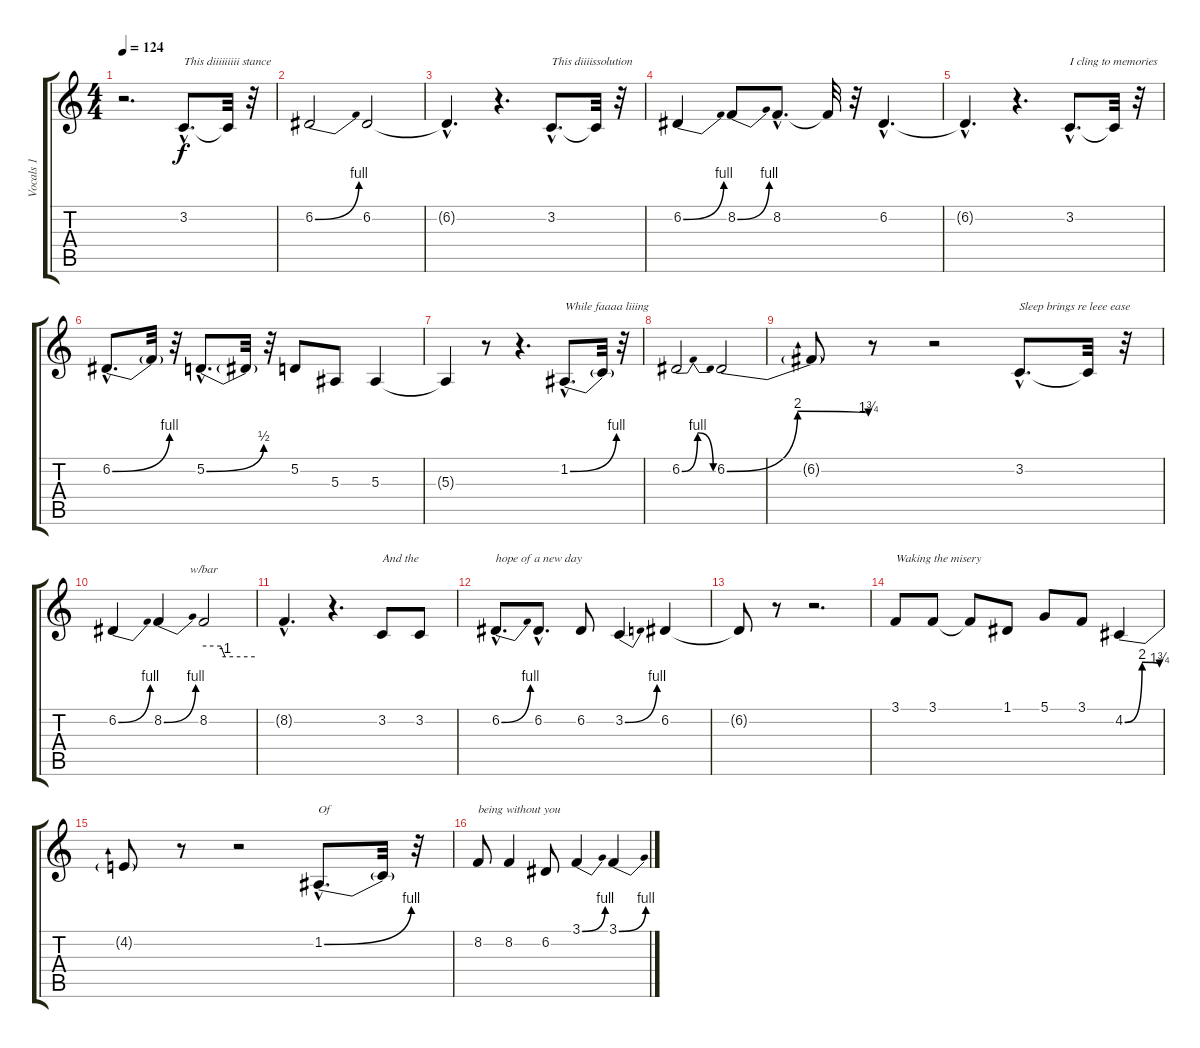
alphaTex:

\track ("Vocals 1 " "Vocals 1 ") {instrument oboe}
\staff {score tabs}
\tuning (D4 A3 F3 C3 G2 C2) {hide}
\ts (4 4)
\tempo 124
\clef g2
\ks c
r.2{d dy f} 3.2{hac}.8{d txt "This diiiiiiiii stance"} 3.2{t}.32 r.32 |
6.2{be (bend 0 0 60 4)}.2 6.2.2 |
6.2{hac t}.4{d} r.4{d} 3.2{hac}.8{d txt "This diiiissolution"} 3.2{t}.32 r.32 |
6.2{be (bend 0 0 60 4)}.4 8.2{be (bend 0 0 60 4)}.8 8.2{hac}.8{d} 8.2{t}.32 r.32 6.2{hac}.4{d} |
6.2{hac t}.4{d} r.4{d} 3.2{hac}.8{d txt "I cling to memories"} 3.2{t}.32 r.32 |
6.2{be (bend 0 0 60 4) hac}.8{d} 6.2{t}.32 r.32 5.2{be (bend 0 0 60 2) hac}.8{d} 5.2{t}.32 r.32 5.2.8 5.3.8 5.3.4 |
5.3{t}.4 r.8 r.4{d} 1.2{be (bend 0 0 60 4) hac}.8{d txt "While faaaa liiing"} 1.2{t}.32 r.32 |
6.2{be (bendrelease 0 0 5 4 50 4 60 0)}.2 6.2{be (bendrelease 0 0 4 8 50 8 60 7)}.2 |
6.2{t}.8 r.8 r.2 3.2{hac}.8{d txt "Sleep brings re leee ease"} 3.2{t}.32 r.32 |
6.2{be (bend 0 0 60 4)}.4 8.2{be (bend 0 0 60 4)}.4 8.2.2{tbe (custom default 0 0 20 0 25 -4 60 -4)} |
8.2{hac t}.4{d} r.4{d} 3.2.8{txt "And the"} 3.2.8 |
6.2{be (bend 0 0 60 4) hac}.8{d txt "hope of a new day"} 6.2{hac}.8{d} 6.2.8 3.2{be (bend 0 0 60 4)}.4 6.2.4 |
6.2{t}.8 r.8 r.2{d} |
3.1.8{txt "Waking the misery"} 3.1.8 3.1{t}.8 1.1.8 5.1.8 3.1.8 4.2{be (bendrelease 0 0 5 8 45 8 60 7)}.4 |
4.2{t}.8 r.8 r.2 1.2{be (bend 0 0 60 4) hac}.8{d txt "Of"} 1.2{t}.32 r.32 |
8.2.8{txt "being without you"} 8.2.4 6.2.8 3.1{be (bend 0 0 60 4)}.4 3.1{be (bend 0 0 60 4)}.4
